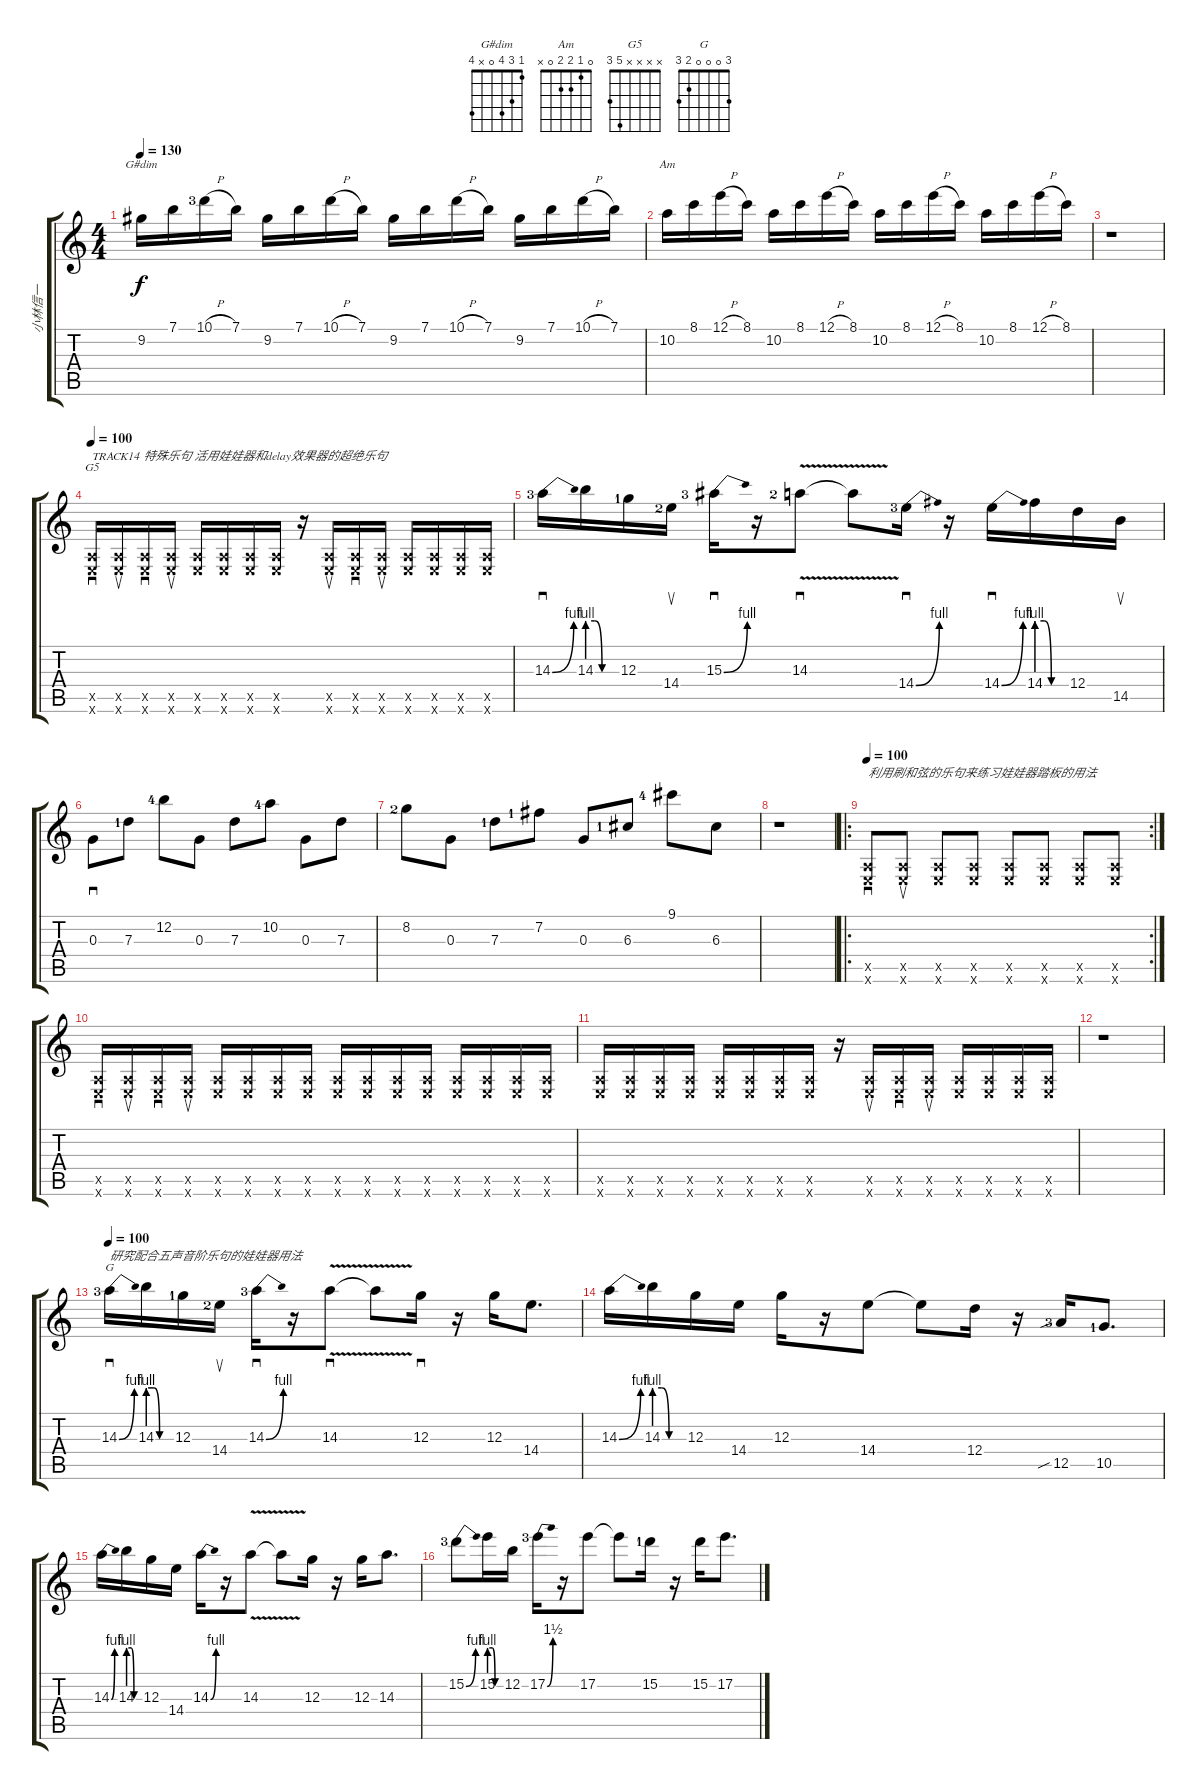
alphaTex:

\track ("小林信一" "小林信一") {instrument overdrivenguitar}
\staff {score tabs}
\tuning (E4 B3 G3 D3 A2 E2) {hide}
\chord ("G#dim" 1 3 4 0 x 4)
\chord ("Am" 0 1 2 2 0 x)
\chord ("G5" x x x x 5 3)
\chord ("G" 3 0 0 0 2 3)
\ts (4 4)
\tempo 130
\clef g2
\ks c
9.2.16{ch "G#dim" dy f} 7.1.16 10.1{h lf 4}.16 7.1.16 9.2.16 7.1.16 10.1{h}.16 7.1.16 9.2.16 7.1.16 10.1{h}.16 7.1.16 9.2.16 7.1.16 10.1{h}.16 7.1.16 |
10.2.16{ch "Am"} 8.1.16 12.1{h}.16 8.1.16 10.2.16 8.1.16 12.1{h}.16 8.1.16 10.2.16 8.1.16 12.1{h}.16 8.1.16 10.2.16 8.1.16 12.1{h}.16 8.1.16 |
r.1 |
\tempo 100
(0.5{x} 0.6{x}).16{sd ch "G5" txt "TRACK14 特殊乐句 活用娃娃器和delay效果器的超绝乐句" instrument overdrivenguitar} (0.5{x} 0.6{x}).16{su} (0.5{x} 0.6{x}).16{sd} (0.5{x} 0.6{x}).16{su} (0.5{x} 0.6{x}).16 (0.5{x} 0.6{x}).16 (0.5{x} 0.6{x}).16 (0.5{x} 0.6{x}).16 r.16 (0.5{x} 0.6{x}).16{su} (0.5{x} 0.6{x}).16{sd} (0.5{x} 0.6{x}).16{su} (0.5{x} 0.6{x}).16 (0.5{x} 0.6{x}).16 (0.5{x} 0.6{x}).16 (0.5{x} 0.6{x}).16 |
14.3{be (bend 0 0 60 4) lf 4}.16{sd} 14.3{be (custom 0 4 15 4 30 0 60 0)}.16 12.3{lf 2}.16 14.4{lf 3}.16{su} 15.3{be (bend 0 0 60 4) lf 4}.16{sd} r.16 14.3{v lf 3}.8{sd} 14.3{t}.8 14.4{be (bend 0 0 60 4) lf 4}.16{sd} r.16 14.4{be (bend 0 0 60 4)}.16{sd} 14.4{be (custom 0 4 15 4 30 0 60 0)}.16 12.4.16 14.5.16{su} |
0.3.8{sd instrument overdrivenguitar} 7.3{lf 2}.8 12.2{lf 5}.8 0.3.8 7.3.8 10.2{lf 5}.8 0.3.8 7.3.8 |
8.2{lf 3}.8 0.3.8 7.3{lf 2}.8 7.2{lf 2}.8 0.3.8 6.3{lf 2}.8 9.1{lf 5}.8 6.3.8 |
r.1 |
\ro
\rc 2
\tempo 100
(0.5{x} 0.6{x}).8{sd txt "利用刷和弦的乐句来练习娃娃器踏板的用法" instrument overdrivenguitar} (0.5{x} 0.6{x}).8{su} (0.5{x} 0.6{x}).8 (0.5{x} 0.6{x}).8 (0.5{x} 0.6{x}).8 (0.5{x} 0.6{x}).8 (0.5{x} 0.6{x}).8 (0.5{x} 0.6{x}).8 |
(0.5{x} 0.6{x}).16{sd} (0.5{x} 0.6{x}).16{su} (0.5{x} 0.6{x}).16{sd} (0.5{x} 0.6{x}).16{su} (0.5{x} 0.6{x}).16 (0.5{x} 0.6{x}).16 (0.5{x} 0.6{x}).16 (0.5{x} 0.6{x}).16 (0.5{x} 0.6{x}).16 (0.5{x} 0.6{x}).16 (0.5{x} 0.6{x}).16 (0.5{x} 0.6{x}).16 (0.5{x} 0.6{x}).16 (0.5{x} 0.6{x}).16 (0.5{x} 0.6{x}).16 (0.5{x} 0.6{x}).16 |
(0.5{x} 0.6{x}).16 (0.5{x} 0.6{x}).16 (0.5{x} 0.6{x}).16 (0.5{x} 0.6{x}).16 (0.5{x} 0.6{x}).16 (0.5{x} 0.6{x}).16 (0.5{x} 0.6{x}).16 (0.5{x} 0.6{x}).16 r.16 (0.5{x} 0.6{x}).16{su} (0.5{x} 0.6{x}).16{sd} (0.5{x} 0.6{x}).16{su} (0.5{x} 0.6{x}).16 (0.5{x} 0.6{x}).16 (0.5{x} 0.6{x}).16 (0.5{x} 0.6{x}).16 |
r.1 |
\tempo 100
14.3{be (bend 0 0 60 4) lf 4}.16{sd ch "G" txt "研究配合五声音阶乐句的娃娃器用法" instrument overdrivenguitar} 14.3{be (custom 0 4 15 4 30 0 60 0)}.16 12.3{lf 2}.16 14.4{lf 3}.16{su} 14.3{be (bend 0 0 60 4) lf 4}.16{sd} r.16 14.3{v}.8{sd} 14.3{t}.8 12.3.16{sd} r.16 12.3.16 14.4.8{d} |
14.3{be (bend 0 0 60 4)}.16 14.3{be (custom 0 4 15 4 30 0 60 0)}.16 12.3.16 14.4.16 12.3.16 r.16 14.4.8 14.4{t}.8 12.4.16 r.16 12.5{sib lf 4}.16 10.5{lf 2}.8{d} |
14.3{be (bend 0 0 60 4)}.16 14.3{be (custom 0 4 15 4 30 0 60 0)}.16 12.3.16 14.4.16 14.3{be (bend 0 0 60 4)}.16 r.16 14.3{v}.8 14.3{t}.8 12.3.16 r.16 12.3.16 14.3.8{d} |
15.2{be (bend 0 0 60 4) lf 4}.8 15.2{be (custom 0 4 15 4 30 0 60 0)}.16 12.2.16 17.2{be (bend 0 0 60 6) lf 4}.16 r.16 17.2.8 17.2{t}.8 15.2{lf 2}.16 r.16 15.2.16 17.2.8{d}
